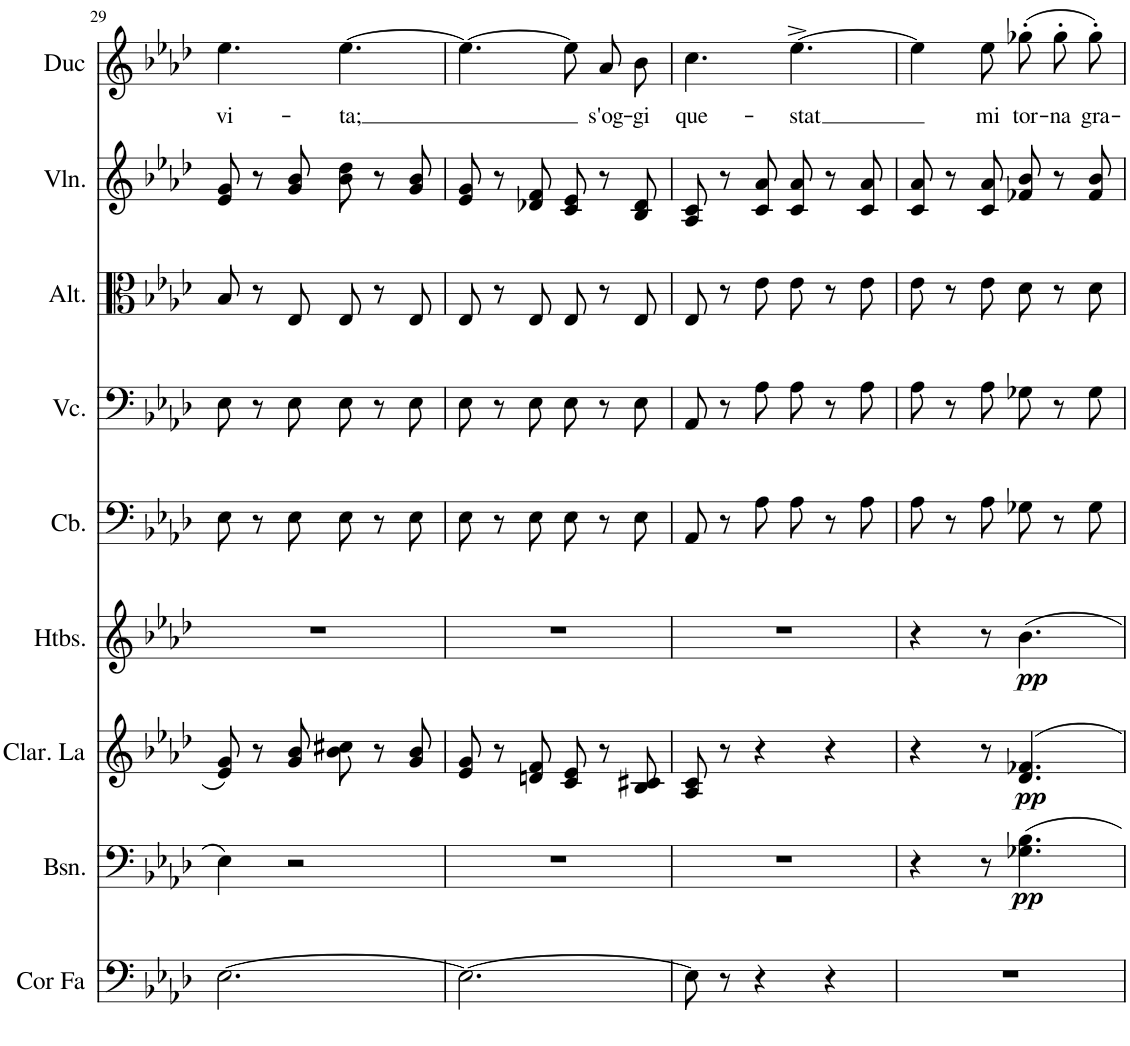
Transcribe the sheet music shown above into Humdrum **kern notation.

**kern	**kern	**dynam	**kern	**dynam	**kern	**dynam	**kern	**kern	**kern	**kern	**kern	**text
*part9	*part8	*part8	*part7	*part7	*part6	*part6	*part5	*part4	*part3	*part2	*part1	*part1
*staff9	*staff8	*staff8	*staff7	*staff7	*staff6	*staff6	*staff5	*staff4	*staff3	*staff2	*staff1	*staff1
*I"Cor en Fa	*I"Basson	*	*I"Clarinette en La	*	*I"Hautbois	*	*I"Contrebasse	*I"Violoncelle	*I"Alto	*I"Violon	*I"Duc	*
*I'Cor Fa	*I'Bsn.	*	*I'Clar. La	*	*I'Htbs.	*	*I'Cb.	*I'Vc.	*I'Alt.	*I'Vln.	*I'Duc	*
!!LO:PB:g=z
*clefF4	*clefF4	*	*clefG2	*	*clefG2	*	*clefF4	*clefF4	*clefC3	*clefG2	*clefG2	*
*Trd4c7	*	*	*Trd1c2	*	*	*	*Trd7c12	*	*	*	*	*
*k[b-e-a-d-]	*k[b-e-a-d-]	*	*k[b-e-a-d-]	*	*k[b-e-a-d-]	*	*k[b-e-a-d-]	*k[b-e-a-d-]	*k[b-e-a-d-]	*k[b-e-a-d-]	*k[b-e-a-d-]	*
*M6/8	*M6/8	*	*M6/8	*	*M6/8	*	*M6/8	*M6/8	*M6/8	*M6/8	*M6/8	*
=29	=29	=29	=29	=29	=29	=29	=29	=29	=29	=29	=29	=29
!	!	!	!	!	!	!	!	!	!	!	!	!LO:LY:b
[2.E-\	4E-\	.	8e-/ 8g/	.	2.r	.	8E-\	8E-\	8B-/	8e-/ 8g/	4.ee-\	vi-
.	.	.	8r	.	.	.	8r	8r	8r	8r	.	.
.	2r	.	8g/ 8b-/	.	.	.	8E-\	8E-\	8E-/	8g/ 8b-/	.	.
!	!	!	!	!	!	!	!	!	!	!	!	!LO:LY:b
.	.	.	8b-\ 8cc#X\	.	.	.	8E-\	8E-\	8E-/	8b-\ 8dd-\	[4.ee-\	-ta;
.	.	.	8r	.	.	.	8r	8r	8r	8r	.	.
.	.	.	8g/ 8b-/	.	.	.	8E-\	8E-\	8E-/	8g/ 8b-/	.	.
=30	=30	=30	=30	=30	=30	=30	=30	=30	=30	=30	=30	=30
2.E-\_	2.r	.	8e-/ 8g/	.	2.r	.	8E-\	8E-\	8E-/	8e-/ 8g/	4.ee-\_	.
.	.	.	8r	.	.	.	8r	8r	8r	8r	.	.
.	.	.	8dn/ 8f/	.	.	.	8E-\	8E-\	8E-/	8d-X/ 8f/	.	.
.	.	.	8c/ 8e-/	.	.	.	8E-\	8E-\	8E-/	8c/ 8e-/	8ee-\L]	.
!	!	!	!	!	!	!	!	!	!	!	!	!LO:LY:b
.	.	.	8r	.	.	.	8r	8r	8r	8r	8a-\	s'og-
!	!	!	!	!	!	!	!	!	!	!	!	!LO:LY:b
.	.	.	8B-/ 8c#X/	.	.	.	8E-\	8E-\	8E-/	8B-/ 8d-/	8b-\J	-gi
=31	=31	=31	=31	=31	=31	=31	=31	=31	=31	=31	=31	=31
!	!	!	!	!	!	!	!	!	!	!	!	!LO:LY:b
8E-\]	2.r	.	8A-/ 8c/	.	2.r	.	8AA-/	8AA-/	8E-/	8A-/ 8c/	4.cc\	que-
8r	.	.	8r	.	.	.	8r	8r	8r	8r	.	.
4r	.	.	4r	.	.	.	8A-\	8A-\	8e-\	8c/ 8a-/	.	.
!	!	!	!	!	!	!	!	!	!	!	!	!LO:LY:b
.	.	.	.	.	.	.	8A-\	8A-\	8e-\	8c/ 8a-/	[4.ee-^\	-stat
4r	.	.	4r	.	.	.	8r	8r	8r	8r	.	.
.	.	.	.	.	.	.	8A-\	8A-\	8e-\	8c/ 8a-/	.	.
=32	=32	=32	=32	=32	=32	=32	=32	=32	=32	=32	=32	=32
2.r	4r	.	4r	.	4r	.	8A-\	8A-\	8e-\	8c/ 8a-/	4ee-\]	.
.	.	.	.	.	.	.	8r	8r	8r	8r	.	.
!	!	!	!	!	!	!	!	!	!	!	!	!LO:LY:b
.	8r	.	8r	.	8r	.	8A-\	8A-\	8e-\	8c/ 8a-/	8ee-\	mi
!	!	!LO:DY:b	!	!LO:DY:b	!	!LO:DY:b	!	!	!	!	!	!LO:LY:b
.	4.G-X\ 4.B-\	pp	4.d-/ 4.f-X/	pp	4.b-\	pp	8G-X\	8G-X\	8d-\	8f-X/ 8b-/	(8gg-X'\L	tor-
!	!	!	!	!	!	!	!	!	!	!	!	!LO:LY:b
.	.	.	.	.	.	.	8r	8r	8r	8r	8gg-'\	-na
!	!	!	!	!	!	!	!	!	!	!	!	!LO:LY:b
.	.	.	.	.	.	.	8G-\	8G-\	8d-\	8f-/ 8b-/	8gg-'\J)	gra-
=	=	=	=	=	=	=	=	=	=	=	=	=
*-	*-	*-	*-	*-	*-	*-	*-	*-	*-	*-	*-	*-
